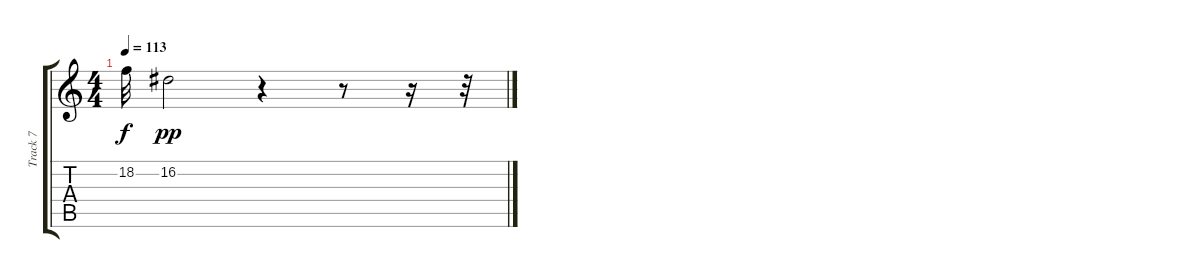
\track ("Track 7" "Track 7") {instrument lead1square}
\staff {score tabs}
\tuning (E4 B3 G3 D3 A2 E2) {hide}
\ts (4 4)
\tempo 113
\clef g2
\ks c
18.2{t}.32{dy f} 16.2.2{dy pp} r.4 r.8 r.16 r.32
